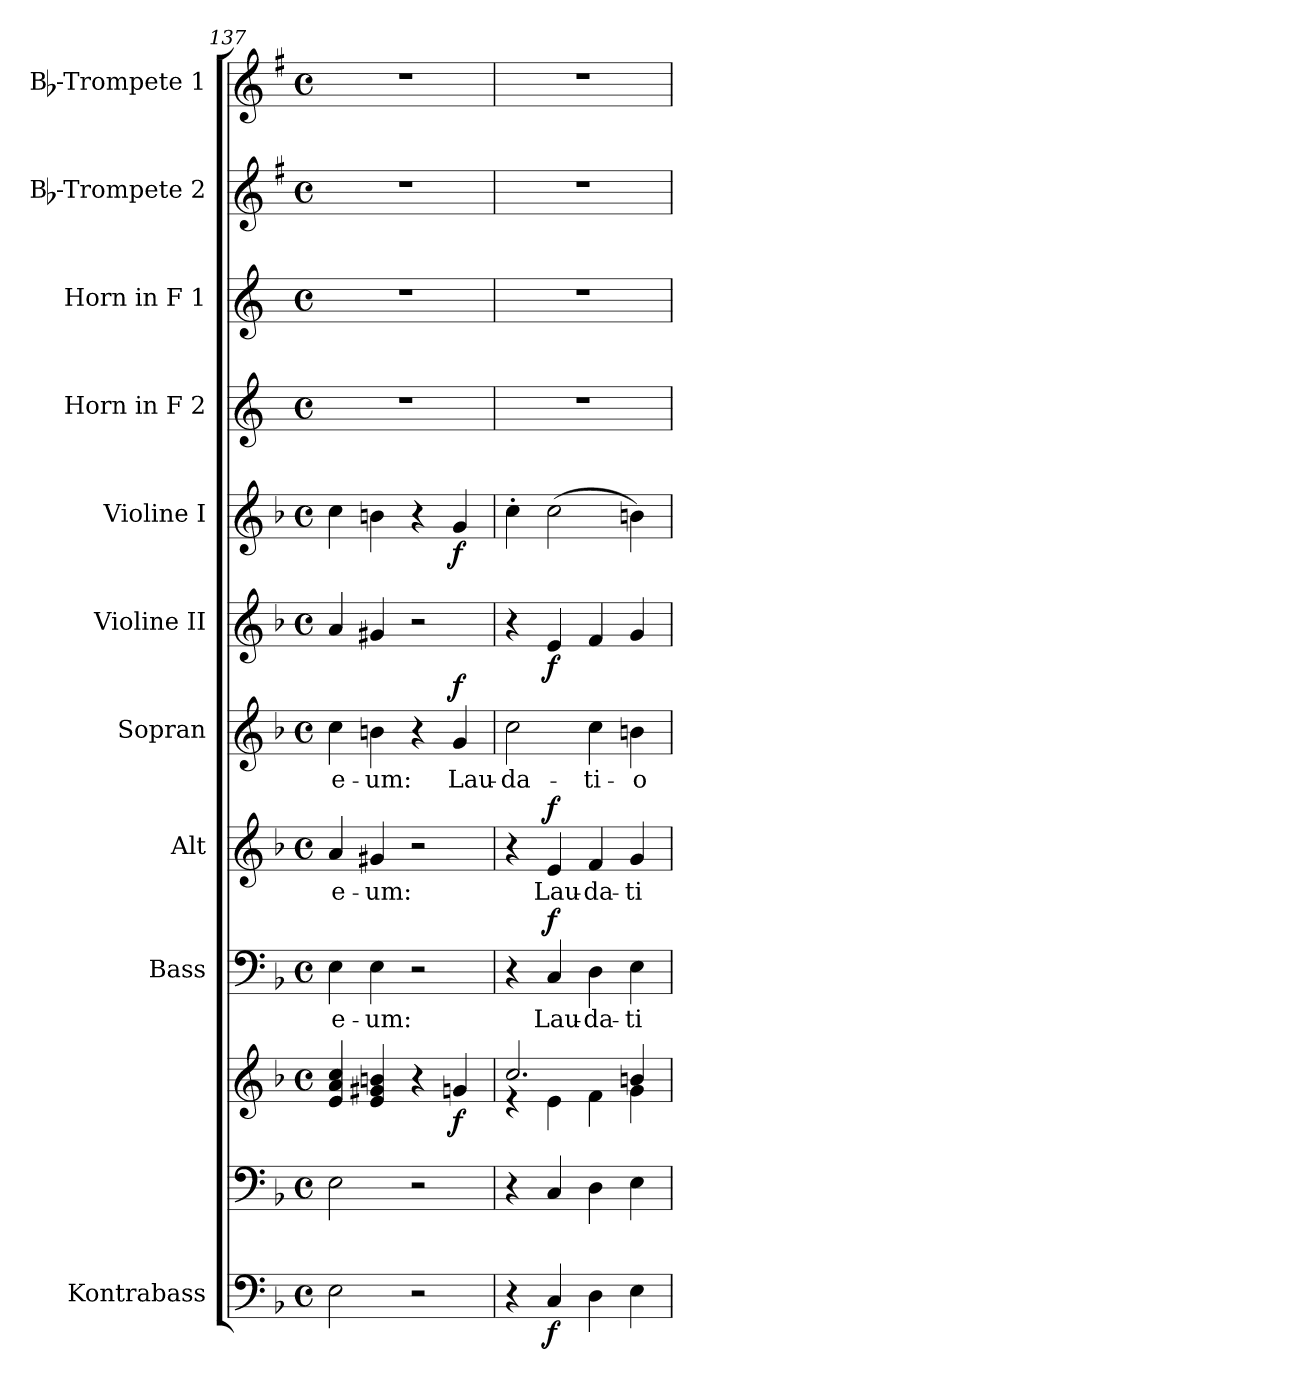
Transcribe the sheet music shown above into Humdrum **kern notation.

**kern	**dynam	**kern	**kern	**dynam	**kern	**text	**dynam	**kern	**text	**dynam	**kern	**text	**dynam	**kern	**dynam	**kern	**dynam	**kern	**kern	**kern	**kern
*part11	*part11	*part10	*part10	*part10	*part9	*part9	*part9	*part8	*part8	*part8	*part7	*part7	*part7	*part6	*part6	*part5	*part5	*part4	*part3	*part2	*part1
*staff12	*staff12	*staff11	*staff10	*staff10/11	*staff9	*staff9	*staff9	*staff8	*staff8	*staff8	*staff7	*staff7	*staff7	*staff6	*staff6	*staff5	*staff5	*staff4	*staff3	*staff2	*staff1
*I"Kontrabass	*	*	*	*	*I"Bass	*	*	*I"Alt	*	*	*I"Sopran	*	*	*I"Violine II	*	*I"Violine I	*	*I"Horn in F 2	*I"Horn in F 1	*I"Bb-Trompete 2	*I"Bb-Trompete 1
*I'Kb.	*	*	*	*	*I'B.	*	*	*I'A.	*	*	*I'S.	*	*	*I'Vl. II	*	*I'Vl. I	*	*	*	*I'Bb Trp. 2	*I'Bb Trp. 1
*clefF4	*	*clefF4	*clefG2	*	*clefF4	*	*	*clefG2	*	*	*clefG2	*	*	*clefG2	*	*clefG2	*	*clefG2	*clefG2	*clefG2	*clefG2
*ITrd7c12	*	*	*	*	*	*	*	*	*	*	*	*	*	*	*	*	*	*ITrd4c7	*ITrd4c7	*ITrd1c2	*ITrd1c2
*k[b-]	*	*k[b-]	*k[b-]	*	*k[b-]	*	*	*k[b-]	*	*	*k[b-]	*	*	*k[b-]	*	*k[b-]	*	*k[b-]	*k[b-]	*k[b-]	*k[b-]
*F:	*	*F:	*F:	*	*F:	*	*	*F:	*	*	*F:	*	*	*F:	*	*F:	*	*F:	*F:	*F:	*F:
*M4/4	*	*M4/4	*M4/4	*	*M4/4	*	*	*M4/4	*	*	*M4/4	*	*	*M4/4	*	*M4/4	*	*M4/4	*M4/4	*M4/4	*M4/4
*met(c)	*	*met(c)	*met(c)	*	*met(c)	*	*	*met(c)	*	*	*met(c)	*	*	*met(c)	*	*met(c)	*	*met(c)	*met(c)	*met(c)	*met(c)
=137	=137	=137	=137	=137	=137	=137	=137	=137	=137	=137	=137	=137	=137	=137	=137	=137	=137	=137	=137	=137	=137
!	!	!	!	!	!	!LO:LY:b	!	!	!LO:LY:b	!	!	!LO:LY:b	!	!	!	!	!	!	!	!	!
2EE\	.	2E\	4e/ 4a/ 4cc/	.	4E\	e-	.	4a/	e-	.	4cc\	e-	.	4a/	.	4cc\	.	1r	1r	1r	1r
!	!	!	!	!	!	!LO:LY:b	!	!	!LO:LY:b	!	!	!LO:LY:b	!	!	!	!	!	!	!	!	!
.	.	.	4e/ 4g#X/ 4bn/	.	4E\	-um:	.	4g#X/	-um:	.	4bn\	-um:	.	4g#X/	.	4bn\	.	.	.	.	.
2r	.	2r	4r	.	2r	.	.	2r	.	.	4r	.	.	2r	.	4r	.	.	.	.	.
!	!	!	!	!LO:DY:b	!	!	!	!	!	!	!	!LO:LY:b	!LO:DY:a	!	!	!	!LO:DY:b	!	!	!	!
.	.	.	4gn/	f	.	.	.	.	.	.	4g/	Lau-	f	.	.	4g/	f	.	.	.	.
=138	=138	=138	=138	=138	=138	=138	=138	=138	=138	=138	=138	=138	=138	=138	=138	=138	=138	=138	=138	=138	=138
*	*	*	*^	*	*	*	*	*	*	*	*	*	*	*	*	*	*	*	*	*	*
!	!	!	!	!	!	!	!	!	!	!	!	!	!LO:LY:b	!	!	!	!	!	!	!	!	!
4r	.	4r	2.cc/	4rd	.	4r	.	.	4r	.	.	2cc\	-da-	.	4r	.	4cc'>\	.	1r	1r	1r	1r
!	!LO:DY:b	!	!	!	!	!	!LO:LY:b	!LO:DY:a	!	!LO:LY:b	!LO:DY:a	!	!	!	!	!LO:DY:b	!	!	!	!	!	!
4CC/	f	4C/	.	4e\	.	4C/	Lau-	f	4e/	Lau-	f	.	.	.	4e/	f	(>2cc\	.	.	.	.	.
!	!	!	!	!	!	!	!LO:LY:b	!	!	!LO:LY:b	!	!	!LO:LY:b	!	!	!	!	!	!	!	!	!
4DD\	.	4D\	.	4f\	.	4D\	-da-	.	4f/	-da-	.	4cc\	-ti-	.	4f/	.	.	.	.	.	.	.
!	!	!	!	!	!	!	!LO:LY:b	!	!	!LO:LY:b	!	!	!LO:LY:b	!	!	!	!	!	!	!	!	!
4EE\	.	4E\	4bn/	4g\	.	4E\	-ti-	.	4g/	-ti-	.	4bn\	-o	.	4g/	.	4bn\)	.	.	.	.	.
*	*	*	*v	*v	*	*	*	*	*	*	*	*	*	*	*	*	*	*	*	*	*	*
=	=	=	=	=	=	=	=	=	=	=	=	=	=	=	=	=	=	=	=	=	=
*-	*-	*-	*-	*-	*-	*-	*-	*-	*-	*-	*-	*-	*-	*-	*-	*-	*-	*-	*-	*-	*-
